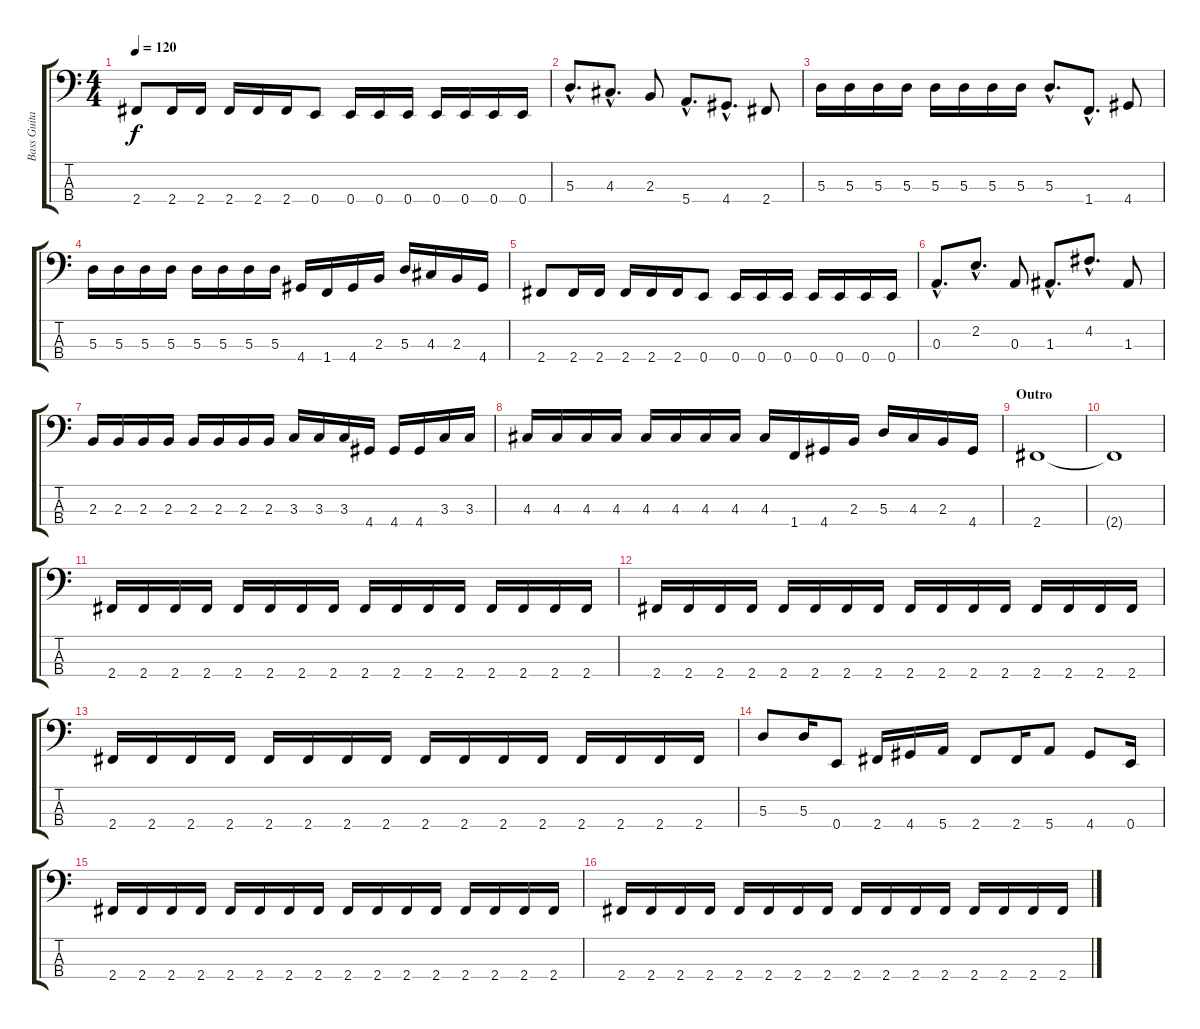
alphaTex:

\track ("Bass Guitar" "Bass Guita") {instrument electricbasspick}
\staff {score tabs}
\tuning (G2 D2 A1 E1) {hide}
\ts (4 4)
\tempo 120
\clef f4
\ks c
2.4.8{dy f} 2.4.16 2.4.16 2.4.16 2.4.16 2.4.16 0.4.8 0.4.16 0.4.16 0.4.16 0.4.16 0.4.16 0.4.16 0.4.16 |
5.3{hac}.8{d} 4.3{hac}.8{d} 2.3.8 5.4{hac}.8{d} 4.4{hac}.8{d} 2.4.8 |
5.3.16 5.3.16 5.3.16 5.3.16 5.3.16 5.3.16 5.3.16 5.3.16 5.3{hac}.8{d} 1.4{hac}.8{d} 4.4.8 |
5.3.16 5.3.16 5.3.16 5.3.16 5.3.16 5.3.16 5.3.16 5.3.16 4.4.16 1.4.16 4.4.16 2.3.16 5.3.16 4.3.16 2.3.16 4.4.16 |
2.4.8 2.4.16 2.4.16 2.4.16 2.4.16 2.4.16 0.4.8 0.4.16 0.4.16 0.4.16 0.4.16 0.4.16 0.4.16 0.4.16 |
0.3{hac}.8{d} 2.2{hac}.8{d} 0.3.8 1.3{hac}.8{d} 4.2{hac}.8{d} 1.3.8 |
2.3.16 2.3.16 2.3.16 2.3.16 2.3.16 2.3.16 2.3.16 2.3.16 3.3.16 3.3.16 3.3.16 4.4.16 4.4.16 4.4.16 3.3.16 3.3.16 |
4.3.16 4.3.16 4.3.16 4.3.16 4.3.16 4.3.16 4.3.16 4.3.16 4.3.16 1.4.16 4.4.16 2.3.16 5.3.16 4.3.16 2.3.16 4.4.16 |
\section ("" "Outro")
2.4.1 |
2.4{t}.1 |
2.4.16 2.4.16 2.4.16 2.4.16 2.4.16 2.4.16 2.4.16 2.4.16 2.4.16 2.4.16 2.4.16 2.4.16 2.4.16 2.4.16 2.4.16 2.4.16 |
2.4.16 2.4.16 2.4.16 2.4.16 2.4.16 2.4.16 2.4.16 2.4.16 2.4.16 2.4.16 2.4.16 2.4.16 2.4.16 2.4.16 2.4.16 2.4.16 |
2.4.16 2.4.16 2.4.16 2.4.16 2.4.16 2.4.16 2.4.16 2.4.16 2.4.16 2.4.16 2.4.16 2.4.16 2.4.16 2.4.16 2.4.16 2.4.16 |
5.3.8 5.3.16 0.4.8 2.4.16 4.4.16 5.4.16 2.4.8 2.4.16 5.4.8 4.4.8 0.4.16 |
2.4.16 2.4.16 2.4.16 2.4.16 2.4.16 2.4.16 2.4.16 2.4.16 2.4.16 2.4.16 2.4.16 2.4.16 2.4.16 2.4.16 2.4.16 2.4.16 |
2.4.16 2.4.16 2.4.16 2.4.16 2.4.16 2.4.16 2.4.16 2.4.16 2.4.16 2.4.16 2.4.16 2.4.16 2.4.16 2.4.16 2.4.16 2.4.16
